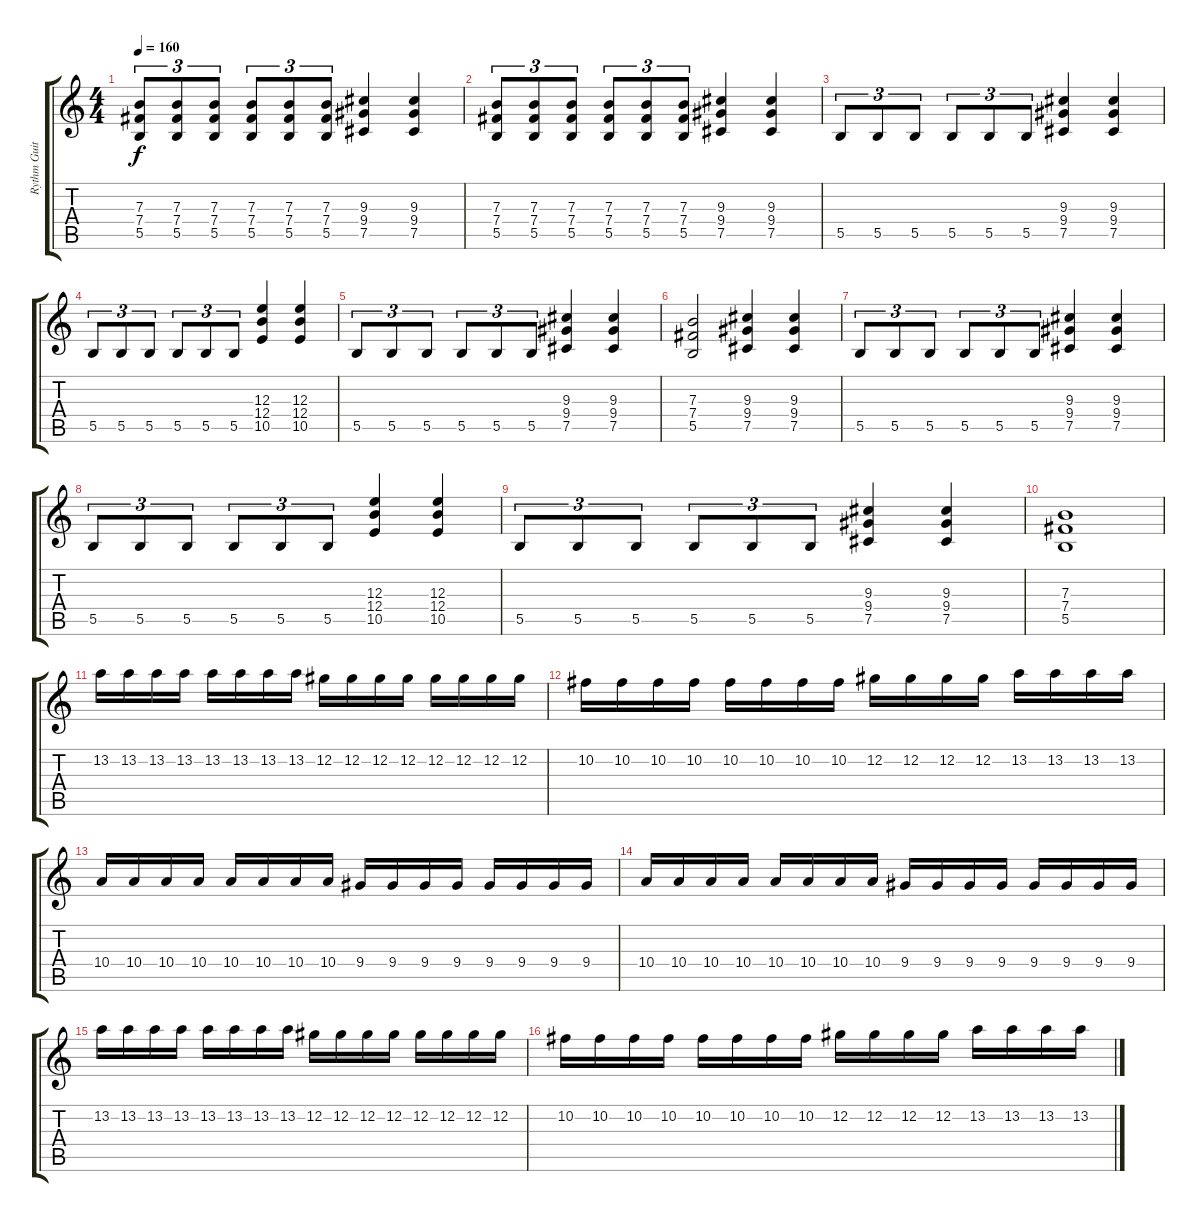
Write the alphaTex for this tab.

\track ("Rythm Guitar" "Rythm Guit") {instrument distortionguitar}
\staff {score tabs}
\tuning (Db4 Ab3 E3 B2 Gb2 Db2) {hide}
\ts (4 4)
\tempo 160
\clef g2
\ks c
(7.3 7.4 5.5).8{tu (3 2) dy f} (7.3 7.4 5.5).8{tu (3 2)} (7.3 7.4 5.5).8{tu (3 2)} (7.3 7.4 5.5).8{tu (3 2)} (7.3 7.4 5.5).8{tu (3 2)} (7.3 7.4 5.5).8{tu (3 2)} (9.3 9.4 7.5).4 (9.3 9.4 7.5).4 |
(7.3 7.4 5.5).8{tu (3 2)} (7.3 7.4 5.5).8{tu (3 2)} (7.3 7.4 5.5).8{tu (3 2)} (7.3 7.4 5.5).8{tu (3 2)} (7.3 7.4 5.5).8{tu (3 2)} (7.3 7.4 5.5).8{tu (3 2)} (9.3 9.4 7.5).4 (9.3 9.4 7.5).4 |
5.5.8{tu (3 2)} 5.5.8{tu (3 2)} 5.5.8{tu (3 2)} 5.5.8{tu (3 2)} 5.5.8{tu (3 2)} 5.5.8{tu (3 2)} (9.3 9.4 7.5).4 (9.3 9.4 7.5).4 |
5.5.8{tu (3 2)} 5.5.8{tu (3 2)} 5.5.8{tu (3 2)} 5.5.8{tu (3 2)} 5.5.8{tu (3 2)} 5.5.8{tu (3 2)} (12.3 12.4 10.5).4 (12.3 12.4 10.5).4 |
5.5.8{tu (3 2)} 5.5.8{tu (3 2)} 5.5.8{tu (3 2)} 5.5.8{tu (3 2)} 5.5.8{tu (3 2)} 5.5.8{tu (3 2)} (9.3 9.4 7.5).4 (9.3 9.4 7.5).4 |
(7.3 7.4 5.5).2 (9.3 9.4 7.5).4 (9.3 9.4 7.5).4 |
5.5.8{tu (3 2)} 5.5.8{tu (3 2)} 5.5.8{tu (3 2)} 5.5.8{tu (3 2)} 5.5.8{tu (3 2)} 5.5.8{tu (3 2)} (9.3 9.4 7.5).4 (9.3 9.4 7.5).4 |
5.5.8{tu (3 2)} 5.5.8{tu (3 2)} 5.5.8{tu (3 2)} 5.5.8{tu (3 2)} 5.5.8{tu (3 2)} 5.5.8{tu (3 2)} (12.3 12.4 10.5).4 (12.3 12.4 10.5).4 |
5.5.8{tu (3 2)} 5.5.8{tu (3 2)} 5.5.8{tu (3 2)} 5.5.8{tu (3 2)} 5.5.8{tu (3 2)} 5.5.8{tu (3 2)} (9.3 9.4 7.5).4 (9.3 9.4 7.5).4 |
(7.3 7.4 5.5).1 |
13.2.16 13.2.16 13.2.16 13.2.16 13.2.16 13.2.16 13.2.16 13.2.16 12.2.16 12.2.16 12.2.16 12.2.16 12.2.16 12.2.16 12.2.16 12.2.16 |
10.2.16 10.2.16 10.2.16 10.2.16 10.2.16 10.2.16 10.2.16 10.2.16 12.2.16 12.2.16 12.2.16 12.2.16 13.2.16 13.2.16 13.2.16 13.2.16 |
10.4.16 10.4.16 10.4.16 10.4.16 10.4.16 10.4.16 10.4.16 10.4.16 9.4.16 9.4.16 9.4.16 9.4.16 9.4.16 9.4.16 9.4.16 9.4.16 |
10.4.16 10.4.16 10.4.16 10.4.16 10.4.16 10.4.16 10.4.16 10.4.16 9.4.16 9.4.16 9.4.16 9.4.16 9.4.16 9.4.16 9.4.16 9.4.16 |
13.2.16 13.2.16 13.2.16 13.2.16 13.2.16 13.2.16 13.2.16 13.2.16 12.2.16 12.2.16 12.2.16 12.2.16 12.2.16 12.2.16 12.2.16 12.2.16 |
10.2.16 10.2.16 10.2.16 10.2.16 10.2.16 10.2.16 10.2.16 10.2.16 12.2.16 12.2.16 12.2.16 12.2.16 13.2.16 13.2.16 13.2.16 13.2.16
